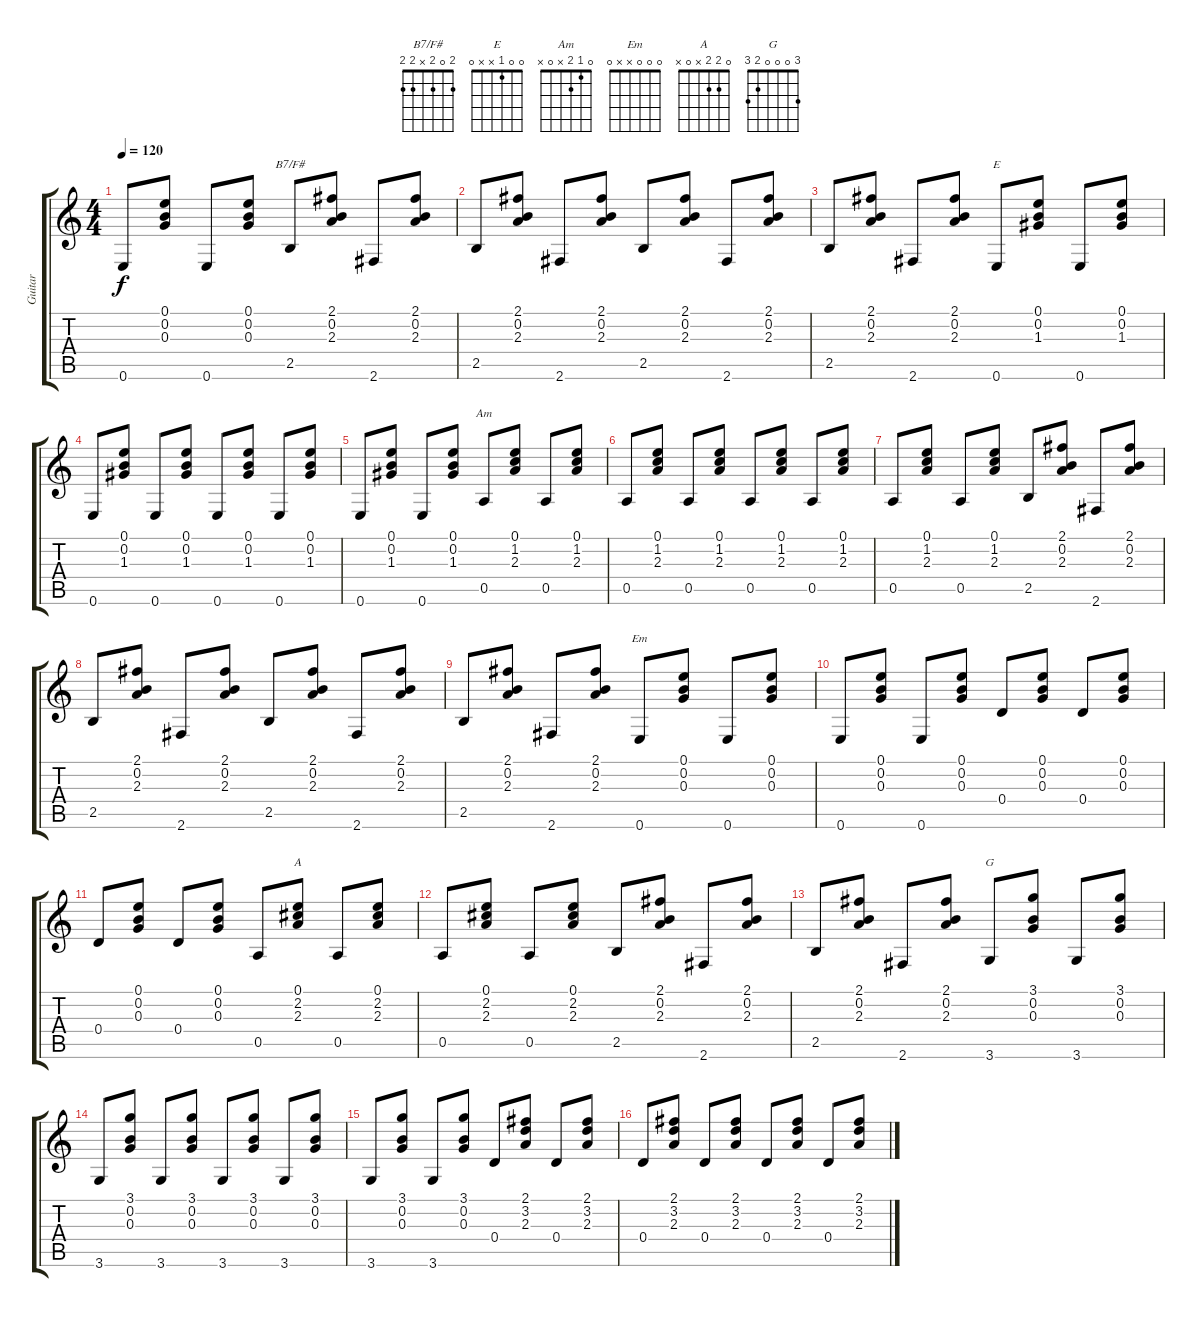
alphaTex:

\track ("Guitar" "Guitar") {instrument acousticguitarnylon}
\staff {score tabs}
\tuning (E4 B3 G3 D3 A2 E2) {hide}
\chord ("B7/F#" 2 0 2 x 2 2)
\chord ("E" 0 0 1 x x 0)
\chord ("Am" 0 1 2 x 0 x)
\chord ("Em" 0 0 0 x x 0)
\chord ("A" 0 2 2 x 0 x)
\chord ("G" 3 0 0 0 2 3)
\ts (4 4)
\tempo 120
\clef g2
\ks c
0.6.8{dy f} (0.1 0.2 0.3).8 0.6.8 (0.1 0.2 0.3).8 2.5.8{ch "B7/F#"} (2.1 0.2 2.3).8 2.6.8 (2.1 0.2 2.3).8 |
2.5.8 (2.1 0.2 2.3).8 2.6.8 (2.1 0.2 2.3).8 2.5.8 (2.1 0.2 2.3).8 2.6.8 (2.1 0.2 2.3).8 |
2.5.8 (2.1 0.2 2.3).8 2.6.8 (2.1 0.2 2.3).8 0.6.8{ch "E"} (0.1 0.2 1.3).8 0.6.8 (0.1 0.2 1.3).8 |
0.6.8 (0.1 0.2 1.3).8 0.6.8 (0.1 0.2 1.3).8 0.6.8 (0.1 0.2 1.3).8 0.6.8 (0.1 0.2 1.3).8 |
0.6.8 (0.1 0.2 1.3).8 0.6.8 (0.1 0.2 1.3).8 0.5.8{ch "Am"} (0.1 1.2 2.3).8 0.5.8 (0.1 1.2 2.3).8 |
0.5.8 (0.1 1.2 2.3).8 0.5.8 (0.1 1.2 2.3).8 0.5.8 (0.1 1.2 2.3).8 0.5.8 (0.1 1.2 2.3).8 |
0.5.8 (0.1 1.2 2.3).8 0.5.8 (0.1 1.2 2.3).8 2.5.8 (2.1 0.2 2.3).8 2.6.8 (2.1 0.2 2.3).8 |
2.5.8 (2.1 0.2 2.3).8 2.6.8 (2.1 0.2 2.3).8 2.5.8 (2.1 0.2 2.3).8 2.6.8 (2.1 0.2 2.3).8 |
2.5.8 (2.1 0.2 2.3).8 2.6.8 (2.1 0.2 2.3).8 0.6.8{ch "Em"} (0.1 0.2 0.3).8 0.6.8 (0.1 0.2 0.3).8 |
0.6.8 (0.1 0.2 0.3).8 0.6.8 (0.1 0.2 0.3).8 0.4.8 (0.1 0.2 0.3).8 0.4.8 (0.1 0.2 0.3).8 |
0.4.8 (0.1 0.2 0.3).8 0.4.8 (0.1 0.2 0.3).8 0.5.8 (0.1 2.2 2.3).8{ch "A"} 0.5.8 (0.1 2.2 2.3).8 |
0.5.8 (0.1 2.2 2.3).8 0.5.8 (0.1 2.2 2.3).8 2.5.8 (2.1 0.2 2.3).8 2.6.8 (2.1 0.2 2.3).8 |
2.5.8 (2.1 0.2 2.3).8 2.6.8 (2.1 0.2 2.3).8 3.6.8{ch "G"} (3.1 0.2 0.3).8 3.6.8 (3.1 0.2 0.3).8 |
3.6.8 (3.1 0.2 0.3).8 3.6.8 (3.1 0.2 0.3).8 3.6.8 (3.1 0.2 0.3).8 3.6.8 (3.1 0.2 0.3).8 |
3.6.8 (3.1 0.2 0.3).8 3.6.8 (3.1 0.2 0.3).8 0.4.8 (2.1 3.2 2.3).8 0.4.8 (2.1 3.2 2.3).8 |
0.4.8 (2.1 3.2 2.3).8 0.4.8 (2.1 3.2 2.3).8 0.4.8 (2.1 3.2 2.3).8 0.4.8 (2.1 3.2 2.3).8
